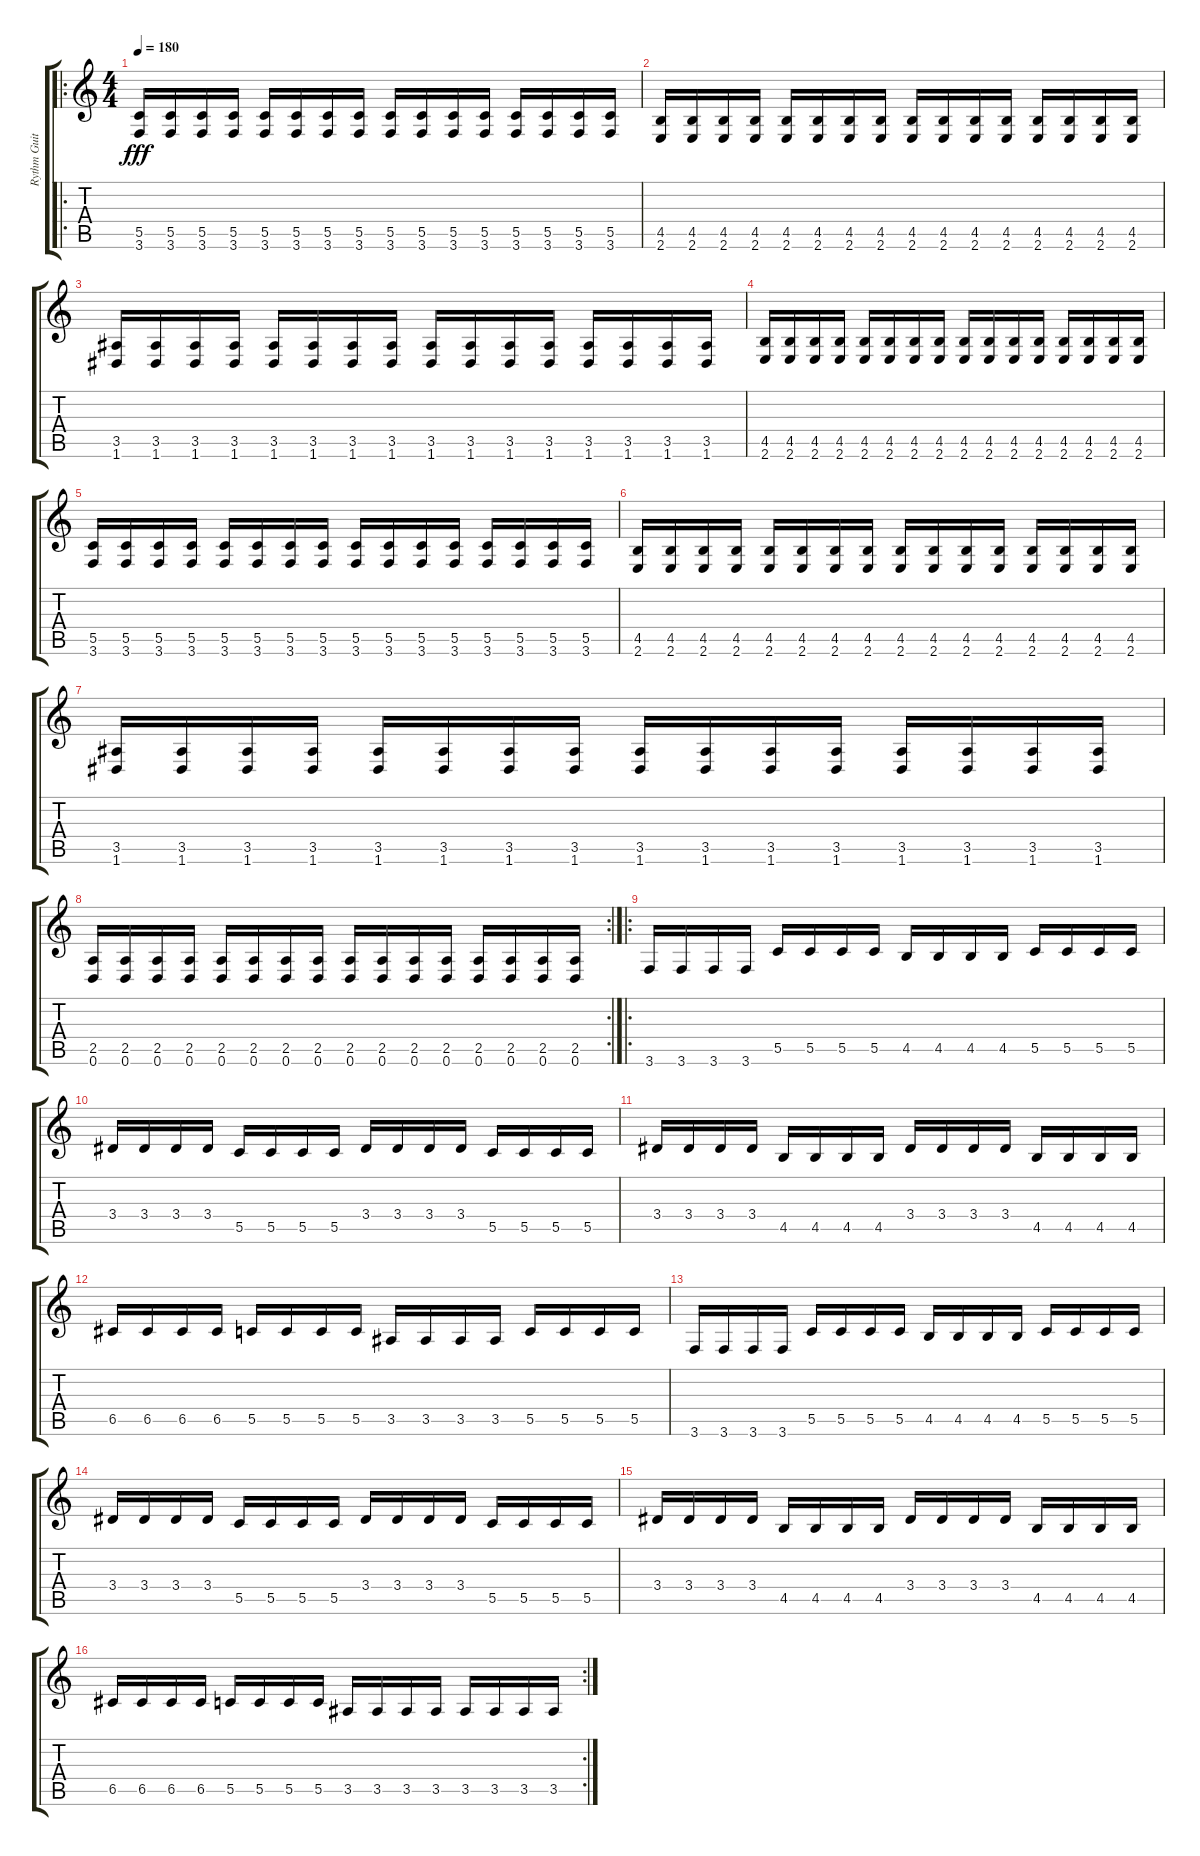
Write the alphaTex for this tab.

\track ("Rythm Guitar" "Rythm Guit") {instrument acousticguitarnylon}
\staff {score tabs}
\tuning (D4 A3 F3 C3 G2 D2) {hide}
\ro
\ts (4 4)
\tempo 180
\clef g2
\ks c
(5.5 3.6).16{dy fff} (5.5 3.6).16 (5.5 3.6).16 (5.5 3.6).16 (5.5 3.6).16 (5.5 3.6).16 (5.5 3.6).16 (5.5 3.6).16 (5.5 3.6).16 (5.5 3.6).16 (5.5 3.6).16 (5.5 3.6).16 (5.5 3.6).16 (5.5 3.6).16 (5.5 3.6).16 (5.5 3.6).16 |
(4.5 2.6).16 (4.5 2.6).16 (4.5 2.6).16 (4.5 2.6).16 (4.5 2.6).16 (4.5 2.6).16 (4.5 2.6).16 (4.5 2.6).16 (4.5 2.6).16 (4.5 2.6).16 (4.5 2.6).16 (4.5 2.6).16 (4.5 2.6).16 (4.5 2.6).16 (4.5 2.6).16 (4.5 2.6).16 |
(3.5 1.6).16 (3.5 1.6).16 (3.5 1.6).16 (3.5 1.6).16 (3.5 1.6).16 (3.5 1.6).16 (3.5 1.6).16 (3.5 1.6).16 (3.5 1.6).16 (3.5 1.6).16 (3.5 1.6).16 (3.5 1.6).16 (3.5 1.6).16 (3.5 1.6).16 (3.5 1.6).16 (3.5 1.6).16 |
(4.5 2.6).16 (4.5 2.6).16 (4.5 2.6).16 (4.5 2.6).16 (4.5 2.6).16 (4.5 2.6).16 (4.5 2.6).16 (4.5 2.6).16 (4.5 2.6).16 (4.5 2.6).16 (4.5 2.6).16 (4.5 2.6).16 (4.5 2.6).16 (4.5 2.6).16 (4.5 2.6).16 (4.5 2.6).16 |
(5.5 3.6).16 (5.5 3.6).16 (5.5 3.6).16 (5.5 3.6).16 (5.5 3.6).16 (5.5 3.6).16 (5.5 3.6).16 (5.5 3.6).16 (5.5 3.6).16 (5.5 3.6).16 (5.5 3.6).16 (5.5 3.6).16 (5.5 3.6).16 (5.5 3.6).16 (5.5 3.6).16 (5.5 3.6).16 |
(4.5 2.6).16 (4.5 2.6).16 (4.5 2.6).16 (4.5 2.6).16 (4.5 2.6).16 (4.5 2.6).16 (4.5 2.6).16 (4.5 2.6).16 (4.5 2.6).16 (4.5 2.6).16 (4.5 2.6).16 (4.5 2.6).16 (4.5 2.6).16 (4.5 2.6).16 (4.5 2.6).16 (4.5 2.6).16 |
(3.5 1.6).16 (3.5 1.6).16 (3.5 1.6).16 (3.5 1.6).16 (3.5 1.6).16 (3.5 1.6).16 (3.5 1.6).16 (3.5 1.6).16 (3.5 1.6).16 (3.5 1.6).16 (3.5 1.6).16 (3.5 1.6).16 (3.5 1.6).16 (3.5 1.6).16 (3.5 1.6).16 (3.5 1.6).16 |
\rc 2
(2.5 0.6).16 (2.5 0.6).16 (2.5 0.6).16 (2.5 0.6).16 (2.5 0.6).16 (2.5 0.6).16 (2.5 0.6).16 (2.5 0.6).16 (2.5 0.6).16 (2.5 0.6).16 (2.5 0.6).16 (2.5 0.6).16 (2.5 0.6).16 (2.5 0.6).16 (2.5 0.6).16 (2.5 0.6).16 |
\ro
3.6.16 3.6.16 3.6.16 3.6.16 5.5.16 5.5.16 5.5.16 5.5.16 4.5.16 4.5.16 4.5.16 4.5.16 5.5.16 5.5.16 5.5.16 5.5.16 |
3.4.16 3.4.16 3.4.16 3.4.16 5.5.16 5.5.16 5.5.16 5.5.16 3.4.16 3.4.16 3.4.16 3.4.16 5.5.16 5.5.16 5.5.16 5.5.16 |
3.4.16 3.4.16 3.4.16 3.4.16 4.5.16 4.5.16 4.5.16 4.5.16 3.4.16 3.4.16 3.4.16 3.4.16 4.5.16 4.5.16 4.5.16 4.5.16 |
6.5.16 6.5.16 6.5.16 6.5.16 5.5.16 5.5.16 5.5.16 5.5.16 3.5.16 3.5.16 3.5.16 3.5.16 5.5.16 5.5.16 5.5.16 5.5.16 |
3.6.16 3.6.16 3.6.16 3.6.16 5.5.16 5.5.16 5.5.16 5.5.16 4.5.16 4.5.16 4.5.16 4.5.16 5.5.16 5.5.16 5.5.16 5.5.16 |
3.4.16 3.4.16 3.4.16 3.4.16 5.5.16 5.5.16 5.5.16 5.5.16 3.4.16 3.4.16 3.4.16 3.4.16 5.5.16 5.5.16 5.5.16 5.5.16 |
3.4.16 3.4.16 3.4.16 3.4.16 4.5.16 4.5.16 4.5.16 4.5.16 3.4.16 3.4.16 3.4.16 3.4.16 4.5.16 4.5.16 4.5.16 4.5.16 |
\rc 2
6.5.16 6.5.16 6.5.16 6.5.16 5.5.16 5.5.16 5.5.16 5.5.16 3.5.16 3.5.16 3.5.16 3.5.16 3.5.16 3.5.16 3.5.16 3.5.16
